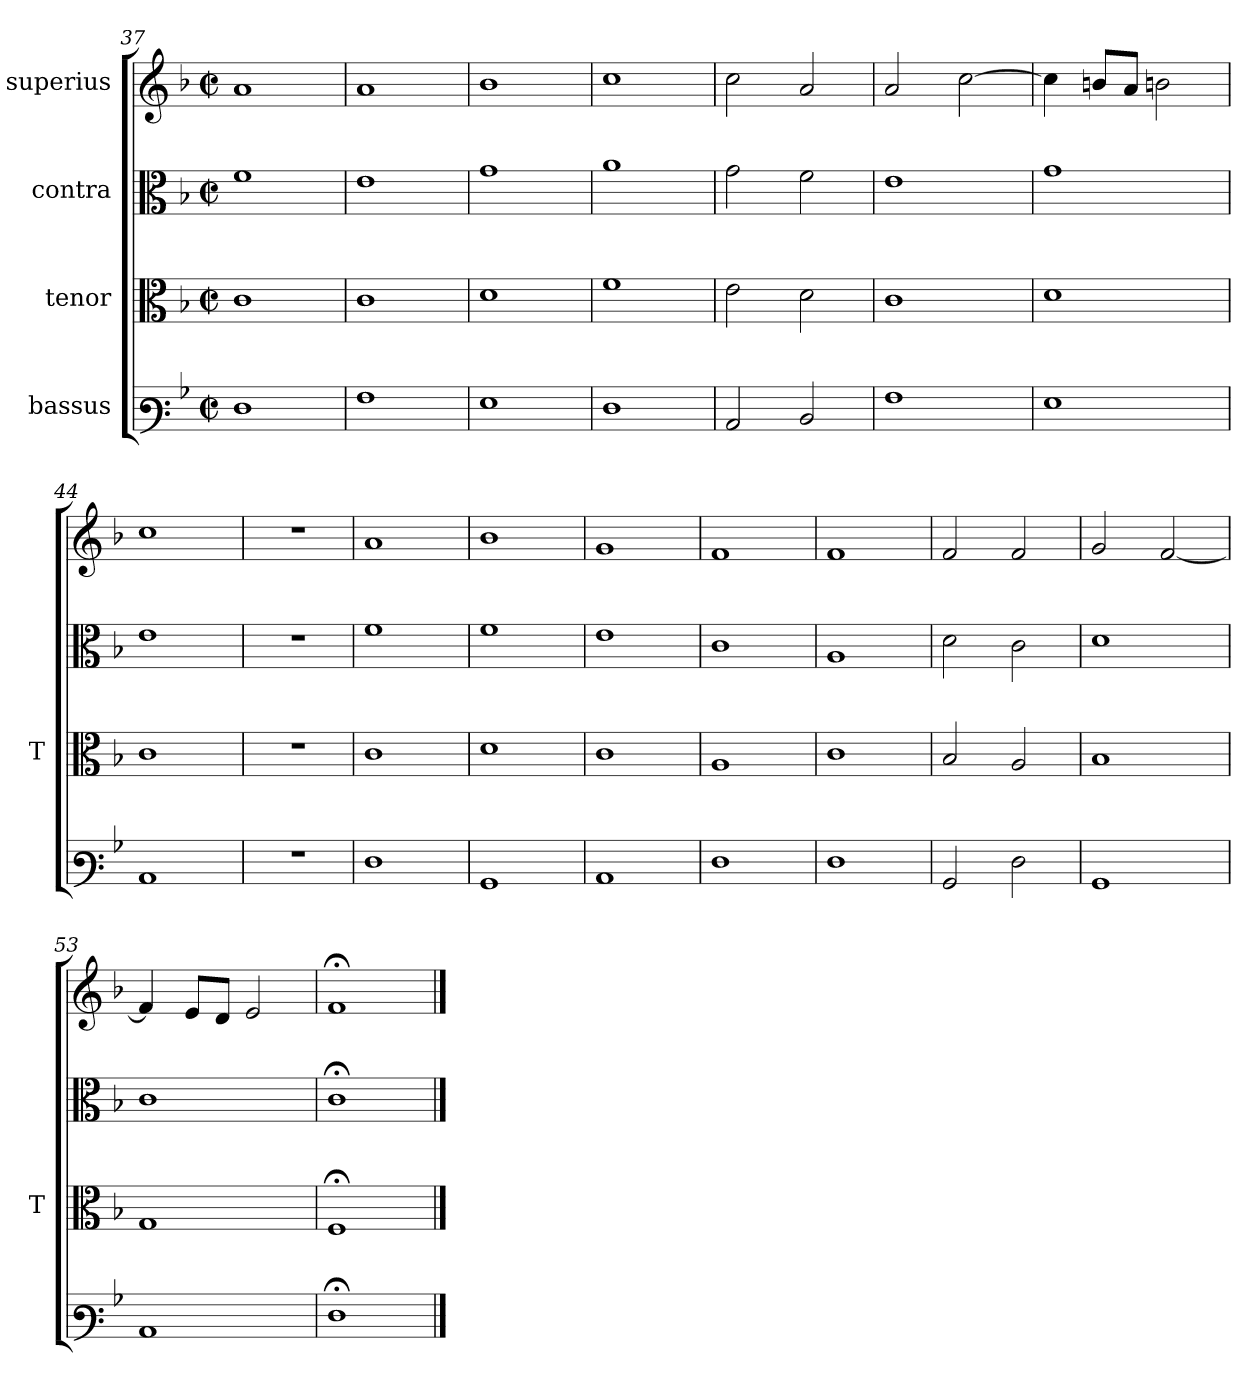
**kern	**kern	**kern	**kern
*part4	*part3	*part2	*part1
*staff4	*staff3	*staff2	*staff1
*I"bassus	*I"tenor	*I"contra	*I"superius
*	*I'T	*	*
*clefF3	*clefC3	*clefC3	*clefG2
*k[b-]	*k[b-]	*k[b-]	*k[b-]
*M2/2	*M2/2	*M2/2	*M2/2
*met(c|)	*met(c|)	*met(c|)	*met(c|)
=37	=37	=37	=37
1F	1c	1f	1a
=38	=38	=38	=38
1A	1c	1e	1a
=39	=39	=39	=39
1G	1d	1g	1b-
=40	=40	=40	=40
1F	1f	1a	1cc
=41	=41	=41	=41
2C	2e	2g	2cc
2D	2d	2f	2a
=42	=42	=42	=42
1A	1c	1e	2a
.	.	.	[2cc
=43	=43	=43	=43
1G	1d	1g	4cc]
.	.	.	8bn/L
.	.	.	8a/J
.	.	.	2bn
=44	=44	=44	=44
1C	1c	1e	1cc
=45	=45	=45	=45
1r	1r	1r	1r
=46	=46	=46	=46
1F	1c	1f	1a
=47	=47	=47	=47
1BB-	1d	1f	1b-
=48	=48	=48	=48
1C	1c	1e	1g
=49	=49	=49	=49
1F	1A	1c	1f
=50	=50	=50	=50
1F	1c	1A	1f
=51	=51	=51	=51
2BB-	2B-	2d	2f
2F	2A	2c	2f
=52	=52	=52	=52
1BB-	1B-	1d	2g
.	.	.	[2f
=53	=53	=53	=53
1C	1G	1c	4f]
.	.	.	8e/L
.	.	.	8d/J
.	.	.	2e
=54	=54	=54	=54
1F;<	1F;<	1c;<	1f;<
==	==	==	==
*-	*-	*-	*-
